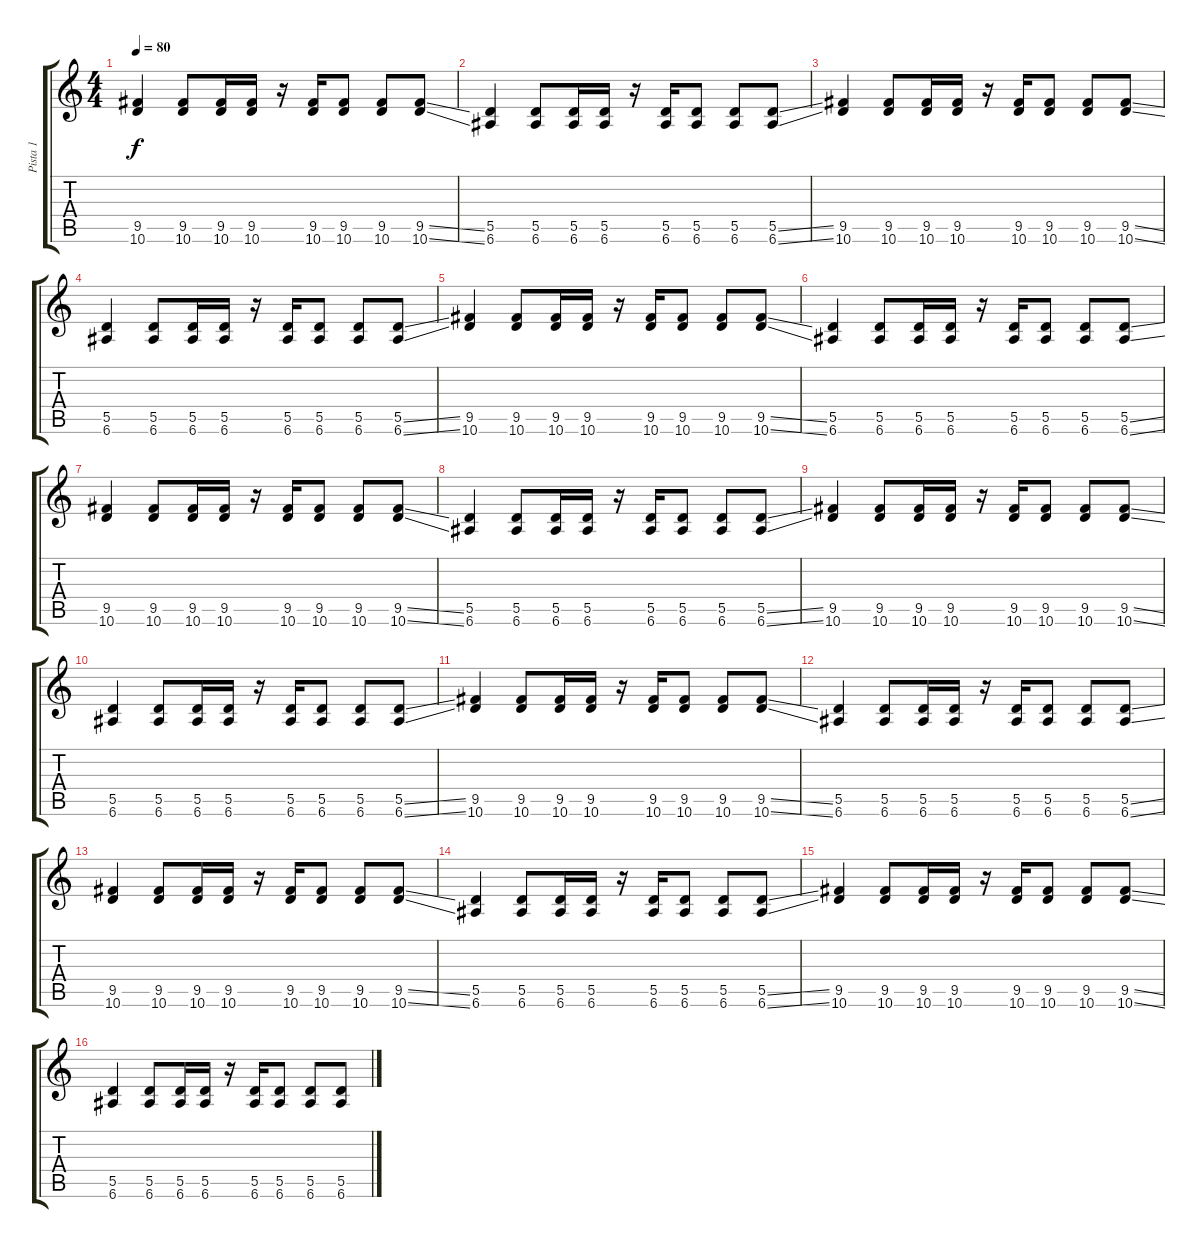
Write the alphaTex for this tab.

\track ("Pista 1" "Pista 1") {instrument acousticguitarnylon}
\staff {score tabs}
\tuning (E4 B3 G3 D3 A2 E2) {hide}
\ts (4 4)
\tempo 80
\clef g2
\ks c
(9.5 10.6).4{dy f} (9.5 10.6).8 (9.5 10.6).16 (9.5 10.6).16 r.16 (9.5 10.6).16 (9.5 10.6).8 (9.5 10.6).8 (9.5{ss} 10.6{ss}).8 |
(5.5 6.6).4 (5.5 6.6).8 (5.5 6.6).16 (5.5 6.6).16 r.16 (5.5 6.6).16 (5.5 6.6).8 (5.5 6.6).8 (5.5{ss} 6.6{ss}).8 |
(9.5 10.6).4 (9.5 10.6).8 (9.5 10.6).16 (9.5 10.6).16 r.16 (9.5 10.6).16 (9.5 10.6).8 (9.5 10.6).8 (9.5{ss} 10.6{ss}).8 |
(5.5 6.6).4 (5.5 6.6).8 (5.5 6.6).16 (5.5 6.6).16 r.16 (5.5 6.6).16 (5.5 6.6).8 (5.5 6.6).8 (5.5{ss} 6.6{ss}).8 |
(9.5 10.6).4 (9.5 10.6).8 (9.5 10.6).16 (9.5 10.6).16 r.16 (9.5 10.6).16 (9.5 10.6).8 (9.5 10.6).8 (9.5{ss} 10.6{ss}).8 |
(5.5 6.6).4 (5.5 6.6).8 (5.5 6.6).16 (5.5 6.6).16 r.16 (5.5 6.6).16 (5.5 6.6).8 (5.5 6.6).8 (5.5{ss} 6.6{ss}).8 |
(9.5 10.6).4 (9.5 10.6).8 (9.5 10.6).16 (9.5 10.6).16 r.16 (9.5 10.6).16 (9.5 10.6).8 (9.5 10.6).8 (9.5{ss} 10.6{ss}).8 |
(5.5 6.6).4 (5.5 6.6).8 (5.5 6.6).16 (5.5 6.6).16 r.16 (5.5 6.6).16 (5.5 6.6).8 (5.5 6.6).8 (5.5{ss} 6.6{ss}).8 |
(9.5 10.6).4 (9.5 10.6).8 (9.5 10.6).16 (9.5 10.6).16 r.16 (9.5 10.6).16 (9.5 10.6).8 (9.5 10.6).8 (9.5{ss} 10.6{ss}).8 |
(5.5 6.6).4 (5.5 6.6).8 (5.5 6.6).16 (5.5 6.6).16 r.16 (5.5 6.6).16 (5.5 6.6).8 (5.5 6.6).8 (5.5{ss} 6.6{ss}).8 |
(9.5 10.6).4 (9.5 10.6).8 (9.5 10.6).16 (9.5 10.6).16 r.16 (9.5 10.6).16 (9.5 10.6).8 (9.5 10.6).8 (9.5{ss} 10.6{ss}).8 |
(5.5 6.6).4 (5.5 6.6).8 (5.5 6.6).16 (5.5 6.6).16 r.16 (5.5 6.6).16 (5.5 6.6).8 (5.5 6.6).8 (5.5{ss} 6.6{ss}).8 |
(9.5 10.6).4 (9.5 10.6).8 (9.5 10.6).16 (9.5 10.6).16 r.16 (9.5 10.6).16 (9.5 10.6).8 (9.5 10.6).8 (9.5{ss} 10.6{ss}).8 |
(5.5 6.6).4 (5.5 6.6).8 (5.5 6.6).16 (5.5 6.6).16 r.16 (5.5 6.6).16 (5.5 6.6).8 (5.5 6.6).8 (5.5{ss} 6.6{ss}).8 |
(9.5 10.6).4 (9.5 10.6).8 (9.5 10.6).16 (9.5 10.6).16 r.16 (9.5 10.6).16 (9.5 10.6).8 (9.5 10.6).8 (9.5{ss} 10.6{ss}).8 |
(5.5 6.6).4 (5.5 6.6).8 (5.5 6.6).16 (5.5 6.6).16 r.16 (5.5 6.6).16 (5.5 6.6).8 (5.5 6.6).8 (5.5{ss} 6.6{ss}).8
